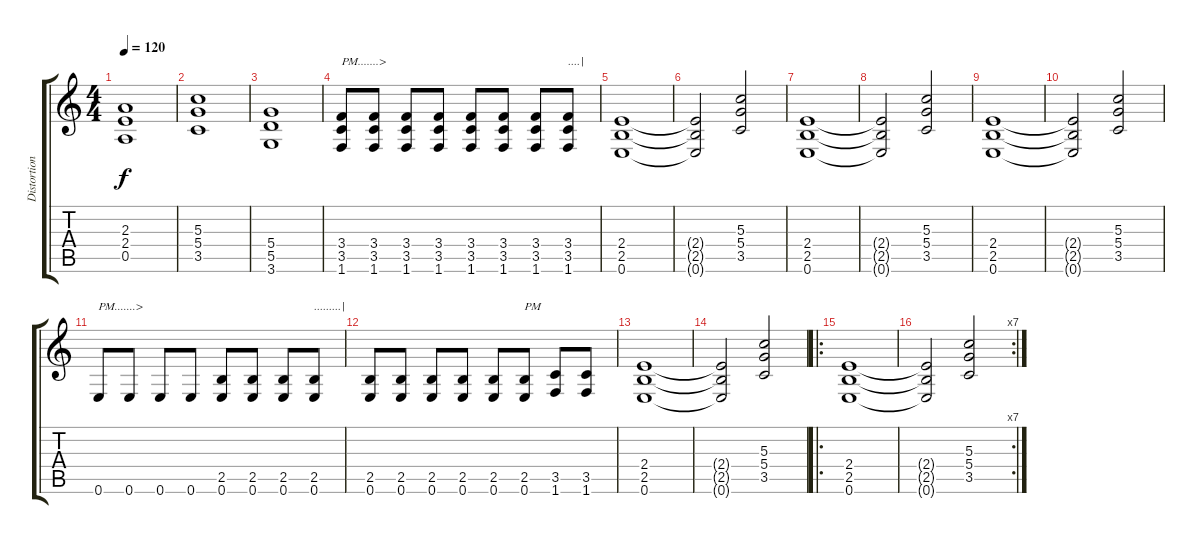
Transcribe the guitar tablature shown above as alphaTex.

\track ("Distortion Guitar#2" "Distortion") {instrument distortionguitar}
\staff {score tabs}
\tuning (E4 B3 G3 D3 A2 E2) {hide}
\ts (4 4)
\tempo 120
\clef g2
\ks c
(2.3 2.4 0.5).1{dy f} |
(5.3 5.4 3.5).1 |
(5.4 5.5 3.6).1 |
(3.4 3.5 1.6).8{txt "PM.......>"} (3.4 3.5 1.6).8 (3.4 3.5 1.6).8 (3.4 3.5 1.6).8 (3.4 3.5 1.6).8 (3.4 3.5 1.6).8 (3.4 3.5 1.6).8 (3.4 3.5 1.6).8{txt "....|"} |
(2.4 2.5 0.6).1 |
(2.4{t} 2.5{t} 0.6{t}).2 (5.3 5.4 3.5).2 |
(2.4 2.5 0.6).1 |
(2.4{t} 2.5{t} 0.6{t}).2 (5.3 5.4 3.5).2 |
(2.4 2.5 0.6).1 |
(2.4{t} 2.5{t} 0.6{t}).2 (5.3 5.4 3.5).2 |
0.6.8{txt "PM.......>"} 0.6.8 0.6.8 0.6.8 (2.5 0.6).8 (2.5 0.6).8 (2.5 0.6).8 (2.5 0.6).8{txt ".........|"} |
(2.5 0.6).8 (2.5 0.6).8 (2.5 0.6).8 (2.5 0.6).8 (2.5 0.6).8 (2.5 0.6).8{txt "PM"} (3.5 1.6).8 (3.5 1.6).8 |
(2.4 2.5 0.6).1 |
(2.4{t} 2.5{t} 0.6{t}).2 (5.3 5.4 3.5).2 |
\ro
(2.4 2.5 0.6).1 |
\rc 7
(2.4{t} 2.5{t} 0.6{t}).2 (5.3 5.4 3.5).2
